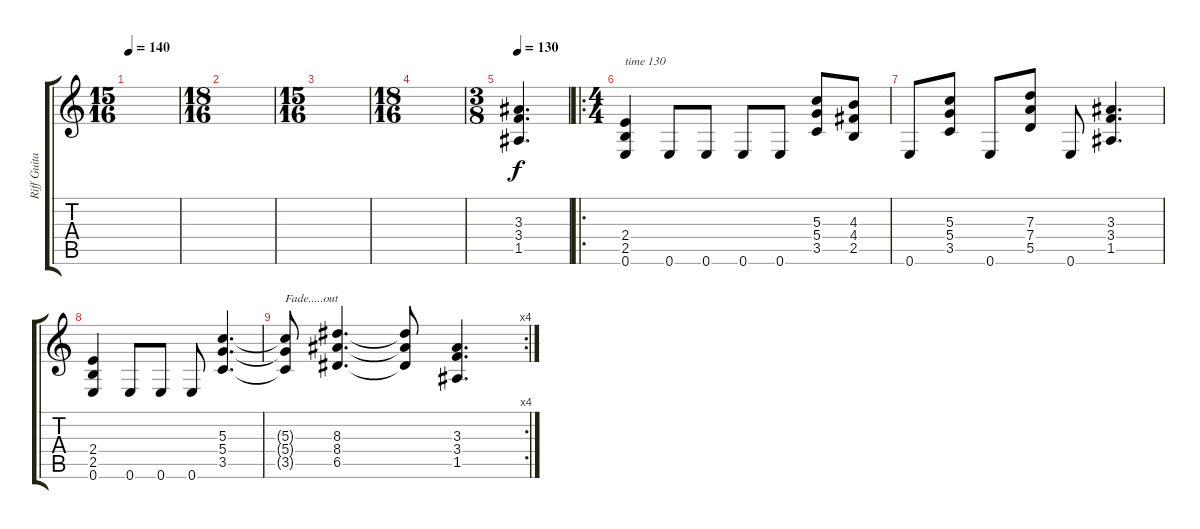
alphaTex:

\track ("Riff Guitar" "Riff Guita") {instrument overdrivenguitar}
\staff {score tabs}
\tuning (E4 B3 G3 D3 A2 E2) {hide}
\ts (15 16)
\tempo 140
\clef g2
\ks c
|
\ts (18 16)
|
\ts (15 16)
|
\ts (18 16)
|
\ts (3 8)
\tempo 130
(3.3 3.4 1.5).4{d} |
\ro
\ts (4 4)
(2.4 2.5 0.6).4{txt "time 130"} 0.6.8 0.6.8 0.6.8 0.6.8 (5.3 5.4 3.5).8 (4.3 4.4 2.5).8 |
0.6.8 (5.3 5.4 3.5).8 0.6.8 (7.3 7.4 5.5).8 0.6.8 (3.3 3.4 1.5).4{d} |
(2.4 2.5 0.6).4 0.6.8 0.6.8 0.6.8 (5.3 5.4 3.5).4{d} |
\rc 4
(5.3{t} 5.4{t} 3.5{t}).8{txt "Fade.....out"} (8.3 8.4 6.5).4{d} (8.3{t} 8.4{t} 6.5{t}).8 (3.3 3.4 1.5).4{d}
